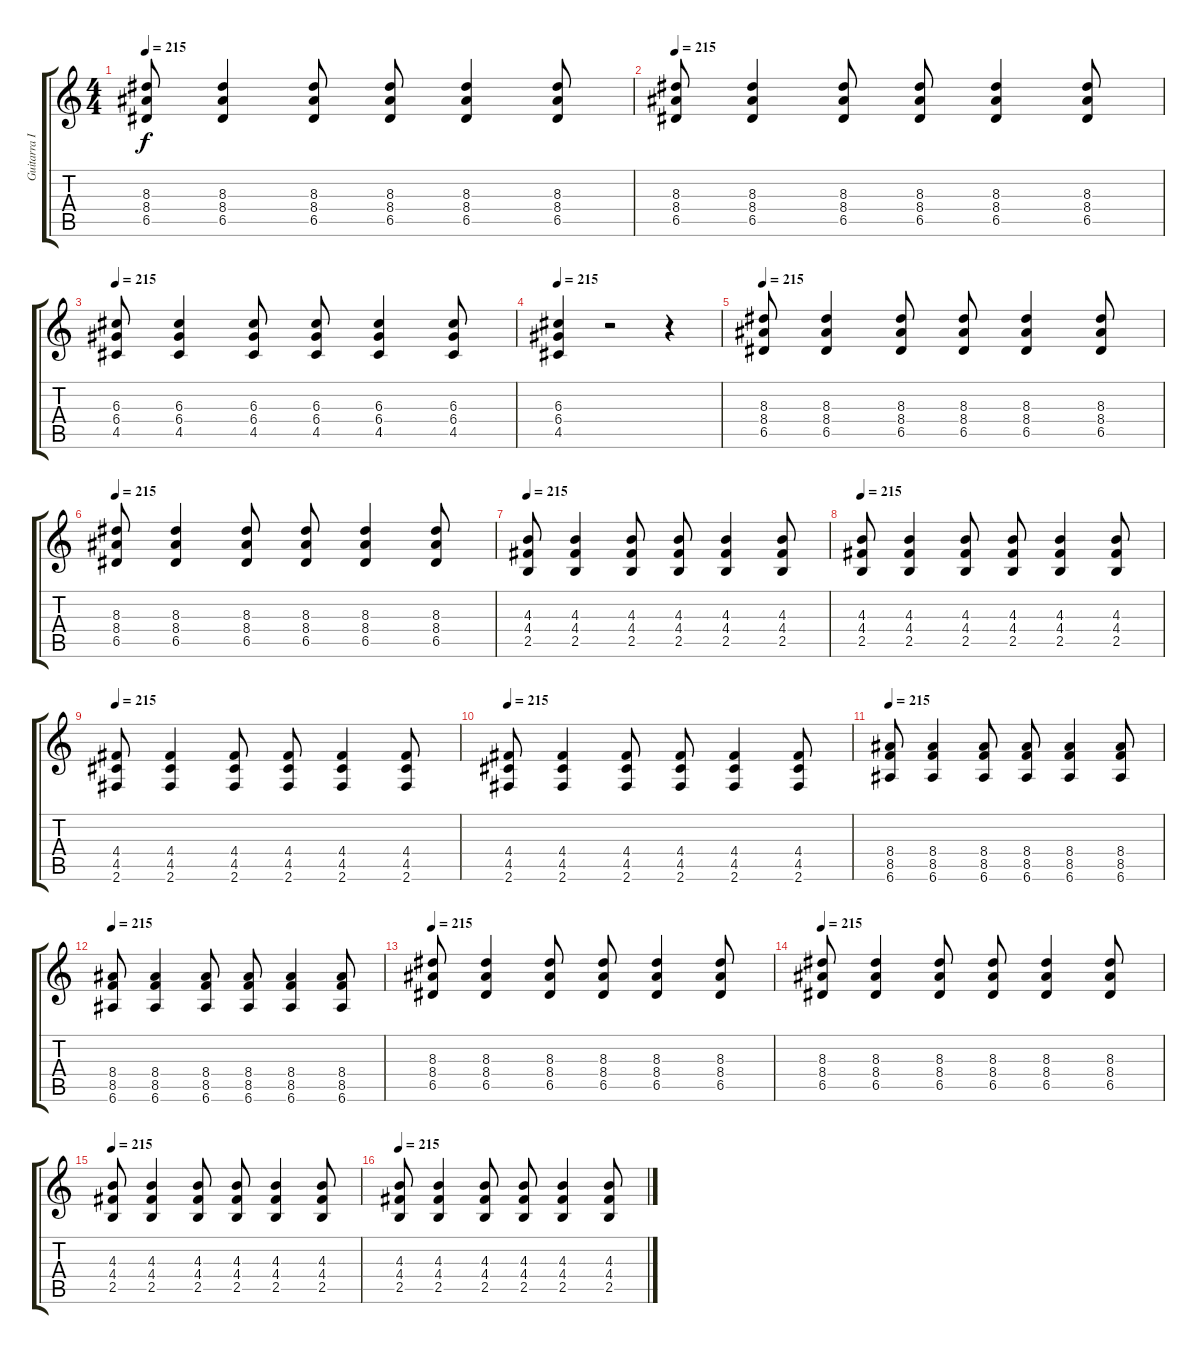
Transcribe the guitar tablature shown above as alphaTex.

\track ("Guitarra II" "Guitarra I") {instrument distortionguitar}
\staff {score tabs}
\tuning (E4 B3 G3 D3 A2 E2) {hide}
\ts (4 4)
\tempo 215
\clef g2
\ks c
(8.3 8.4 6.5).8{dy f} (8.3 8.4 6.5).4 (8.3 8.4 6.5).8 (8.3 8.4 6.5).8 (8.3 8.4 6.5).4 (8.3 8.4 6.5).8 |
\tempo 215
(8.3 8.4 6.5).8 (8.3 8.4 6.5).4 (8.3 8.4 6.5).8 (8.3 8.4 6.5).8 (8.3 8.4 6.5).4 (8.3 8.4 6.5).8 |
\tempo 215
(6.3 6.4 4.5).8 (6.3 6.4 4.5).4 (6.3 6.4 4.5).8 (6.3 6.4 4.5).8 (6.3 6.4 4.5).4 (6.3 6.4 4.5).8 |
\tempo 215
(6.3 6.4 4.5).4 r.2 r.4 |
\tempo 215
(8.3 8.4 6.5).8 (8.3 8.4 6.5).4 (8.3 8.4 6.5).8 (8.3 8.4 6.5).8 (8.3 8.4 6.5).4 (8.3 8.4 6.5).8 |
\tempo 215
(8.3 8.4 6.5).8 (8.3 8.4 6.5).4 (8.3 8.4 6.5).8 (8.3 8.4 6.5).8 (8.3 8.4 6.5).4 (8.3 8.4 6.5).8 |
\tempo 215
(4.3 4.4 2.5).8 (4.3 4.4 2.5).4 (4.3 4.4 2.5).8 (4.3 4.4 2.5).8 (4.3 4.4 2.5).4 (4.3 4.4 2.5).8 |
\tempo 215
(4.3 4.4 2.5).8 (4.3 4.4 2.5).4 (4.3 4.4 2.5).8 (4.3 4.4 2.5).8 (4.3 4.4 2.5).4 (4.3 4.4 2.5).8 |
\tempo 215
(4.4 4.5 2.6).8 (4.4 4.5 2.6).4 (4.4 4.5 2.6).8 (4.4 4.5 2.6).8 (4.4 4.5 2.6).4 (4.4 4.5 2.6).8 |
\tempo 215
(4.4 4.5 2.6).8 (4.4 4.5 2.6).4 (4.4 4.5 2.6).8 (4.4 4.5 2.6).8 (4.4 4.5 2.6).4 (4.4 4.5 2.6).8 |
\tempo 215
(8.4 8.5 6.6).8 (8.4 8.5 6.6).4 (8.4 8.5 6.6).8 (8.4 8.5 6.6).8 (8.4 8.5 6.6).4 (8.4 8.5 6.6).8 |
\tempo 215
(8.4 8.5 6.6).8 (8.4 8.5 6.6).4 (8.4 8.5 6.6).8 (8.4 8.5 6.6).8 (8.4 8.5 6.6).4 (8.4 8.5 6.6).8 |
\tempo 215
(8.3 8.4 6.5).8 (8.3 8.4 6.5).4 (8.3 8.4 6.5).8 (8.3 8.4 6.5).8 (8.3 8.4 6.5).4 (8.3 8.4 6.5).8 |
\tempo 215
(8.3 8.4 6.5).8 (8.3 8.4 6.5).4 (8.3 8.4 6.5).8 (8.3 8.4 6.5).8 (8.3 8.4 6.5).4 (8.3 8.4 6.5).8 |
\tempo 215
(4.3 4.4 2.5).8 (4.3 4.4 2.5).4 (4.3 4.4 2.5).8 (4.3 4.4 2.5).8 (4.3 4.4 2.5).4 (4.3 4.4 2.5).8 |
\tempo 215
(4.3 4.4 2.5).8 (4.3 4.4 2.5).4 (4.3 4.4 2.5).8 (4.3 4.4 2.5).8 (4.3 4.4 2.5).4 (4.3 4.4 2.5).8
